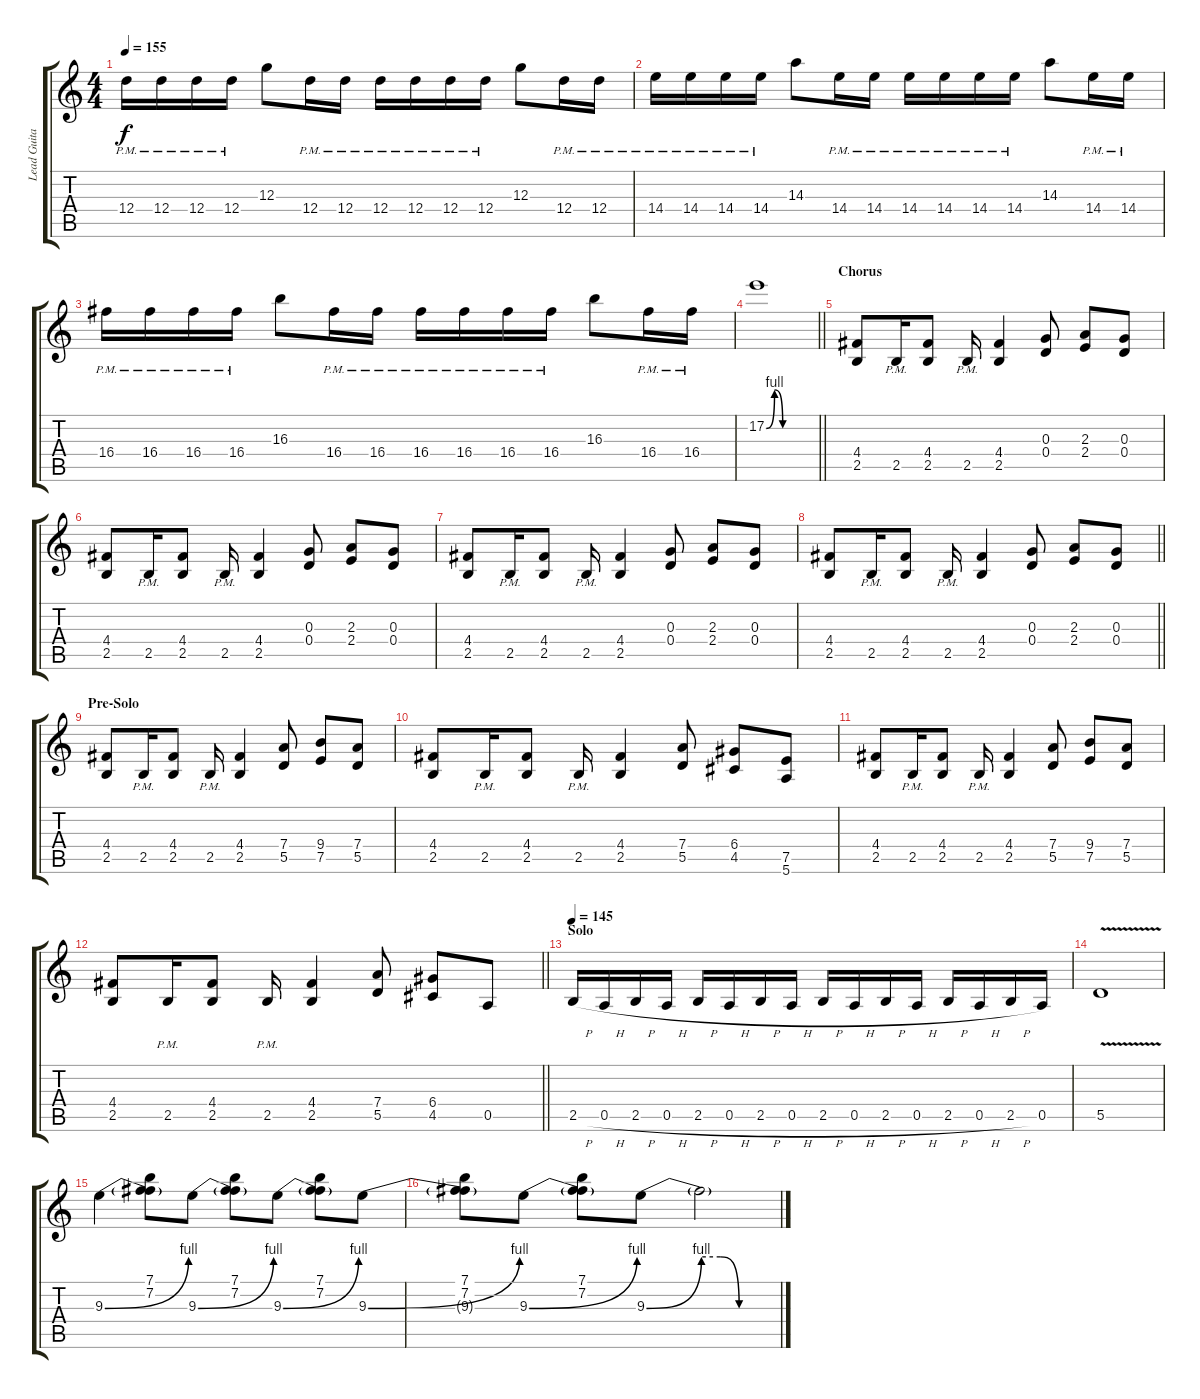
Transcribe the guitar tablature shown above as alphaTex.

\track ("Lead Guitar" "Lead Guita") {instrument distortionguitar}
\staff {score tabs}
\tuning (E4 B3 G3 D3 A2 E2) {hide}
\ts (4 4)
\tempo 155
\clef g2
\ks c
12.4{pm}.16{dy f} 12.4{pm}.16 12.4{pm}.16 12.4{pm}.16 12.3.8 12.4{pm}.16 12.4{pm}.16 12.4{pm}.16 12.4{pm}.16 12.4{pm}.16 12.4{pm}.16 12.3.8 12.4{pm}.16 12.4{pm}.16 |
14.4{pm}.16 14.4{pm}.16 14.4{pm}.16 14.4{pm}.16 14.3.8 14.4{pm}.16 14.4{pm}.16 14.4{pm}.16 14.4{pm}.16 14.4{pm}.16 14.4{pm}.16 14.3.8 14.4{pm}.16 14.4{pm}.16 |
16.4{pm}.16 16.4{pm}.16 16.4{pm}.16 16.4{pm}.16 16.3.8 16.4{pm}.16 16.4{pm}.16 16.4{pm}.16 16.4{pm}.16 16.4{pm}.16 16.4{pm}.16 16.3.8 16.4{pm}.16 16.4{pm}.16 |
\barLineRight lightlight
17.2{be (custom 0 0 10 4 20 0 30 0 60 0)}.1 |
\section ("" "Chorus")
(4.4 2.5).8 2.5{pm}.16 (4.4 2.5).8 2.5{pm}.16 (4.4 2.5).4 (0.3 0.4).8 (2.3 2.4).8 (0.3 0.4).8 |
(4.4 2.5).8 2.5{pm}.16 (4.4 2.5).8 2.5{pm}.16 (4.4 2.5).4 (0.3 0.4).8 (2.3 2.4).8 (0.3 0.4).8 |
(4.4 2.5).8 2.5{pm}.16 (4.4 2.5).8 2.5{pm}.16 (4.4 2.5).4 (0.3 0.4).8 (2.3 2.4).8 (0.3 0.4).8 |
\barLineRight lightlight
(4.4 2.5).8 2.5{pm}.16 (4.4 2.5).8 2.5{pm}.16 (4.4 2.5).4 (0.3 0.4).8 (2.3 2.4).8 (0.3 0.4).8 |
\section ("" "Pre-Solo")
(4.4 2.5).8 2.5{pm}.16 (4.4 2.5).8 2.5{pm}.16 (4.4 2.5).4 (7.4 5.5).8 (9.4 7.5).8 (7.4 5.5).8 |
(4.4 2.5).8 2.5{pm}.16 (4.4 2.5).8 2.5{pm}.16 (4.4 2.5).4 (7.4 5.5).8 (6.4 4.5).8 (7.5 5.6).8 |
(4.4 2.5).8 2.5{pm}.16 (4.4 2.5).8 2.5{pm}.16 (4.4 2.5).4 (7.4 5.5).8 (9.4 7.5).8 (7.4 5.5).8 |
\barLineRight lightlight
(4.4 2.5).8 2.5{pm}.16 (4.4 2.5).8 2.5{pm}.16 (4.4 2.5).4 (7.4 5.5).8 (6.4 4.5).8 0.5.8 |
\section ("" "Solo")
\tempo 145
2.5{h}.16 0.5{h}.16 2.5{h}.16 0.5{h}.16 2.5{h}.16 0.5{h}.16 2.5{h}.16 0.5{h}.16 2.5{h}.16 0.5{h}.16 2.5{h}.16 0.5{h}.16 2.5{h}.16 0.5{h}.16 2.5{h}.16 0.5.16 |
5.5{v}.1 |
9.3{be (bend 0 0 60 4)}.4 (7.1 7.2 9.3{t}).8 9.3{be (bend 0 0 60 4)}.8 (7.1 7.2 9.3{t}).8 9.3{be (bend 0 0 60 4)}.8 (7.1 7.2 9.3{t}).8 9.3{be (bend 0 0 60 4)}.8 |
(7.1 7.2 9.3{t}).8 9.3{be (bend 0 0 60 4)}.8 (7.1 7.2 9.3{t}).8 9.3{be (bend 0 0 60 4)}.8 9.3{be (custom 0 4 15 4 30 0 60 0) t}.2
